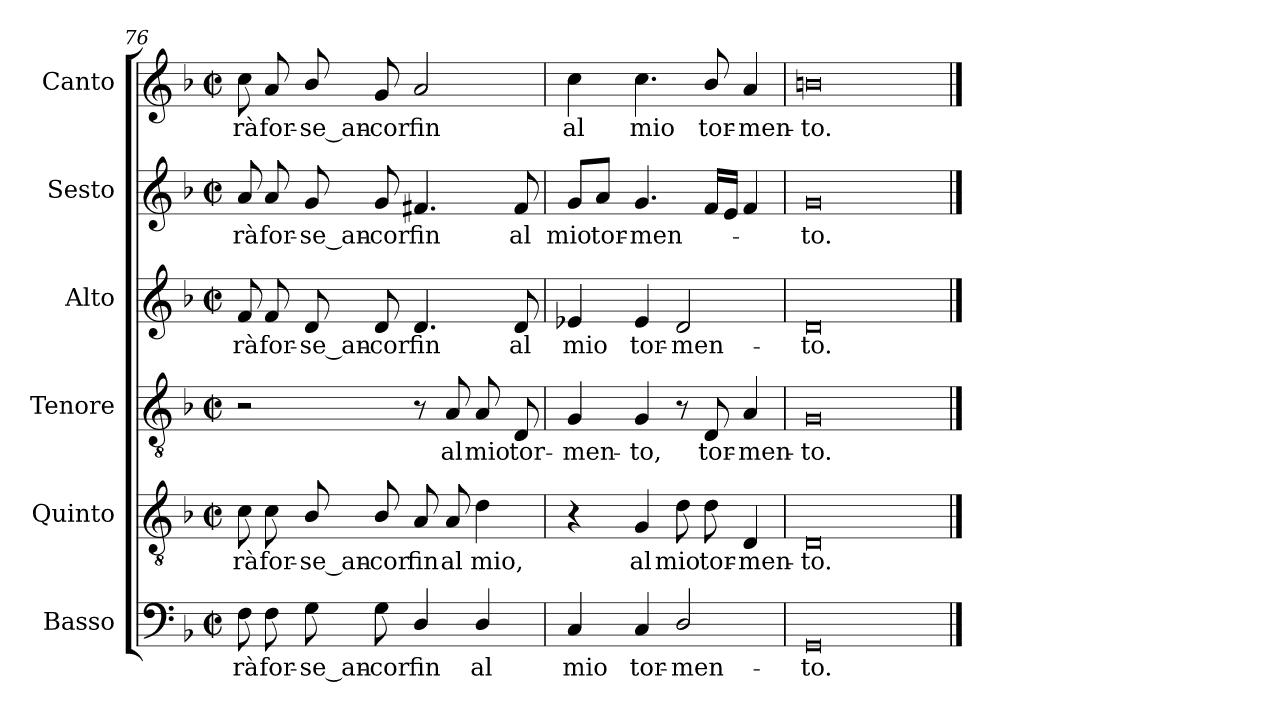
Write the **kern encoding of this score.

**kern	**text	**kern	**text	**kern	**text	**kern	**text	**kern	**text	**kern	**text
*part6	*part6	*part5	*part5	*part4	*part4	*part3	*part3	*part2	*part2	*part1	*part1
*staff6	*staff6	*staff5	*staff5	*staff4	*staff4	*staff3	*staff3	*staff2	*staff2	*staff1	*staff1
*I"Basso	*	*I"Quinto	*	*I"Tenore	*	*I"Alto	*	*I"Sesto	*	*I"Canto	*
*I'B.	*	*	*	*I'T.	*	*I'A.	*	*I'S.	*	*	*
*clefF4	*	*clefGv2	*	*clefGv2	*	*clefG2	*	*clefG2	*	*clefG2	*
*	*	*ITrd7c12	*	*ITrd7c12	*	*	*	*	*	*	*
*k[b-]	*	*k[b-]	*	*k[b-]	*	*k[b-]	*	*k[b-]	*	*k[b-]	*
*F:	*	*F:	*	*F:	*	*F:	*	*F:	*	*F:	*
*M2/2	*	*M2/2	*	*M2/2	*	*M2/2	*	*M2/2	*	*M2/2	*
*met(c|)	*	*met(c|)	*	*met(c|)	*	*met(c|)	*	*met(c|)	*	*met(c|)	*
=76	=76	=76	=76	=76	=76	=76	=76	=76	=76	=76	=76
!	!LO:LY:b:color=#000000	!	!	!	!	!	!	!	!	!	!
!	!	!	!LO:LY:b:color=#000000	!	!	!	!	!	!	!	!
!	!	!	!	!	!	!	!LO:LY:b:color=#000000	!	!	!	!
!	!	!	!	!	!	!	!	!	!LO:LY:b:color=#000000	!	!
!	!	!	!	!	!	!	!	!	!	!	!LO:LY:b:color=#000000
8Fi\	-rà	8Ci\	-rà	2r	.	8fi/	rà	8ai/	rà	8cci\	rà
!	!LO:LY:b:color=#000000	!	!	!	!	!	!	!	!	!	!
!	!	!	!LO:LY:b:color=#000000	!	!	!	!	!	!	!	!
!	!	!	!	!	!	!	!LO:LY:b:color=#000000	!	!	!	!
!	!	!	!	!	!	!	!	!	!LO:LY:b:color=#000000	!	!
!	!	!	!	!	!	!	!	!	!	!	!LO:LY:b:color=#000000
8Fi\	for-	8Ci\	for-	.	.	8fi/	for-	8ai/	for-	8ai/	for-
!	!LO:LY:b:color=#000000	!	!	!	!	!	!	!	!	!	!
!	!	!	!LO:LY:b:color=#000000	!	!	!	!	!	!	!	!
!	!	!	!	!	!	!	!LO:LY:b:color=#000000	!	!	!	!
!	!	!	!	!	!	!	!	!	!LO:LY:b:color=#000000	!	!
!	!	!	!	!	!	!	!	!	!	!	!LO:LY:b:color=#000000
8Gi\	-se_an-	8BB-i/	-se_an-	.	.	8di/	-se_an-	8gi/	-se_an-	8b-i/	-se_an-
!	!LO:LY:b:color=#000000	!	!	!	!	!	!	!	!	!	!
!	!	!	!LO:LY:b:color=#000000	!	!	!	!	!	!	!	!
!	!	!	!	!	!	!	!LO:LY:b:color=#000000	!	!	!	!
!	!	!	!	!	!	!	!	!	!LO:LY:b:color=#000000	!	!
!	!	!	!	!	!	!	!	!	!	!	!LO:LY:b:color=#000000
8Gi\	-cor	8BB-i/	-cor	.	.	8di/	-cor	8gi/	-cor	8gi/	-cor
!	!LO:LY:b:color=#000000	!	!	!	!	!	!	!	!	!	!
!	!	!	!LO:LY:b:color=#000000	!	!	!	!	!	!	!	!
!	!	!	!	!	!	!	!LO:LY:b:color=#000000	!	!	!	!
!	!	!	!	!	!	!	!	!	!LO:LY:b:color=#000000	!	!
!	!	!	!	!	!	!	!	!	!	!	!LO:LY:b:color=#000000
4Di/	fin	8AAi/	fin	8r	.	4.di/	fin	4.f#Xi/	fin	2ai/	fin
!	!	!	!LO:LY:b:color=#000000	!	!	!	!	!	!	!	!
!	!	!	!	!	!LO:LY:b:color=#000000	!	!	!	!	!	!
.	.	8AAi/	al	8AAi/	al	.	.	.	.	.	.
!	!LO:LY:b:color=#000000	!	!	!	!	!	!	!	!	!	!
!	!	!	!LO:LY:b:color=#000000	!	!	!	!	!	!	!	!
!	!	!	!	!	!LO:LY:b:color=#000000	!	!	!	!	!	!
4Di/	al	4Di\	mio,	8AAi/	mio	.	.	.	.	.	.
!	!	!	!	!	!LO:LY:b:color=#000000	!	!	!	!	!	!
!	!	!	!	!	!	!	!LO:LY:b:color=#000000	!	!	!	!
!	!	!	!	!	!	!	!	!	!LO:LY:b:color=#000000	!	!
.	.	.	.	8DDi/	tor-	8di/	al	8f#i/	al	.	.
=77	=77	=77	=77	=77	=77	=77	=77	=77	=77	=77	=77
!	!LO:LY:b:color=#000000	!	!	!	!	!	!	!	!	!	!
!	!	!	!	!	!LO:LY:b:color=#000000	!	!	!	!	!	!
!	!	!	!	!	!	!	!LO:LY:b:color=#000000	!	!	!	!
!	!	!	!	!	!	!	!	!	!LO:LY:b:color=#000000	!	!
!	!	!	!	!	!	!	!	!	!	!	!LO:LY:b:color=#000000
4Ci/	mio	4r	.	4GGi/	-men-	4e-Xi/	mio	8gi/L	mio	4cci\	al
!	!	!	!	!	!	!	!	!	!LO:LY:b:color=#000000	!	!
.	.	.	.	.	.	.	.	8ai/J	tor-	.	.
!	!LO:LY:b:color=#000000	!	!	!	!	!	!	!	!	!	!
!	!	!	!LO:LY:b:color=#000000	!	!	!	!	!	!	!	!
!	!	!	!	!	!LO:LY:b:color=#000000	!	!	!	!	!	!
!	!	!	!	!	!	!	!LO:LY:b:color=#000000	!	!	!	!
!	!	!	!	!	!	!	!	!	!LO:LY:b:color=#000000	!	!
!	!	!	!	!	!	!	!	!	!	!	!LO:LY:b:color=#000000
4Ci/	tor-	4GGi/	al	4GGi/	-to,	4e-i/	tor-	4.gi/	-men-	4.cci\	mio
!	!LO:LY:b:color=#000000	!	!	!	!	!	!	!	!	!	!
!	!	!	!LO:LY:b:color=#000000	!	!	!	!	!	!	!	!
!	!	!	!	!	!	!	!LO:LY:b:color=#000000	!	!	!	!
2Di/	-men-	8Di\	mio	8r	.	2di/	-men-	.	.	.	.
!	!	!	!LO:LY:b:color=#000000	!	!	!	!	!	!	!	!
!	!	!	!	!	!LO:LY:b:color=#000000	!	!	!	!	!	!
!	!	!	!	!	!	!	!	!	!	!	!LO:LY:b:color=#000000
.	.	8Di\	tor-	8DDi/	tor-	.	.	16fi/LL	.	8b-i/	tor-
.	.	.	.	.	.	.	.	16ei/JJ	.	.	.
!	!	!	!LO:LY:b:color=#000000	!	!	!	!	!	!	!	!
!	!	!	!	!	!LO:LY:b:color=#000000	!	!	!	!	!	!
!	!	!	!	!	!	!	!	!	!	!	!LO:LY:b:color=#000000
.	.	4DDi/	-men-	4AAi/	-men-	.	.	4fi/	.	4ai/	-men-
=78	=78	=78	=78	=78	=78	=78	=78	=78	=78	=78	=78
!	!LO:LY:b:color=#000000	!	!	!	!	!	!	!	!	!	!
!	!	!	!LO:LY:b:color=#000000	!	!	!	!	!	!	!	!
!	!	!	!	!	!LO:LY:b:color=#000000	!	!	!	!	!	!
!	!	!	!	!	!	!	!LO:LY:b:color=#000000	!	!	!	!
!	!	!	!	!	!	!	!	!	!LO:LY:b:color=#000000	!	!
!	!	!	!	!	!	!	!	!	!	!	!LO:LY:b:color=#000000
0GGi	-to.	0DDi	-to.	0GGi	-to.	0di	-to.	0gi	-to.	0bni	-to.
==	==	==	==	==	==	==	==	==	==	==	==
*-	*-	*-	*-	*-	*-	*-	*-	*-	*-	*-	*-
